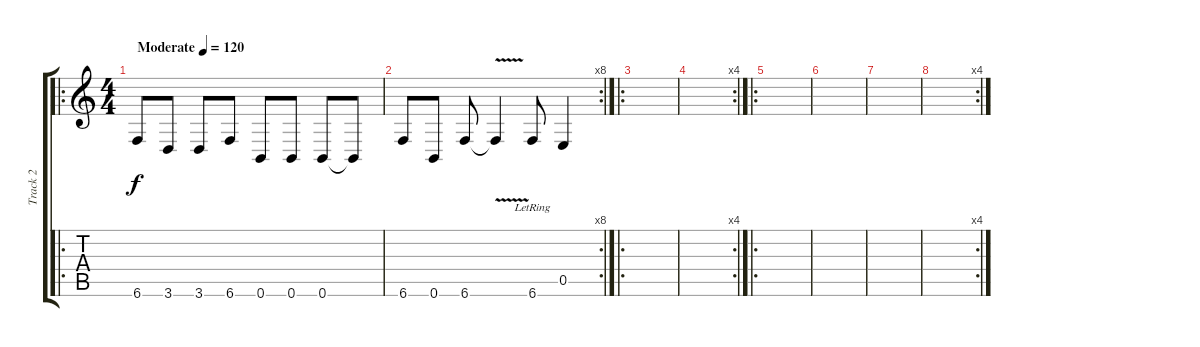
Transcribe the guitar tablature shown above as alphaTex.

\track ("Track 2" "Track 2") {instrument acousticguitarsteel}
\staff {score tabs}
\tuning (B3 Gb3 D3 A2 E2 B1) {hide}
\ro
\ts (4 4)
\tempo (120 "Moderate")
\clef g2
\ks c
6.6.8{dy f instrument acousticguitarsteel} 3.6.8 3.6.8 6.6.8 0.6.8 0.6.8 0.6.8 0.6{t}.8 |
\rc 8
6.6.8 0.6.8 6.6.8 6.6{v t}.4 6.6{lr}.8 0.5.4 |
\ro
|
\rc 4
|
\ro
|
|
|
\rc 4
